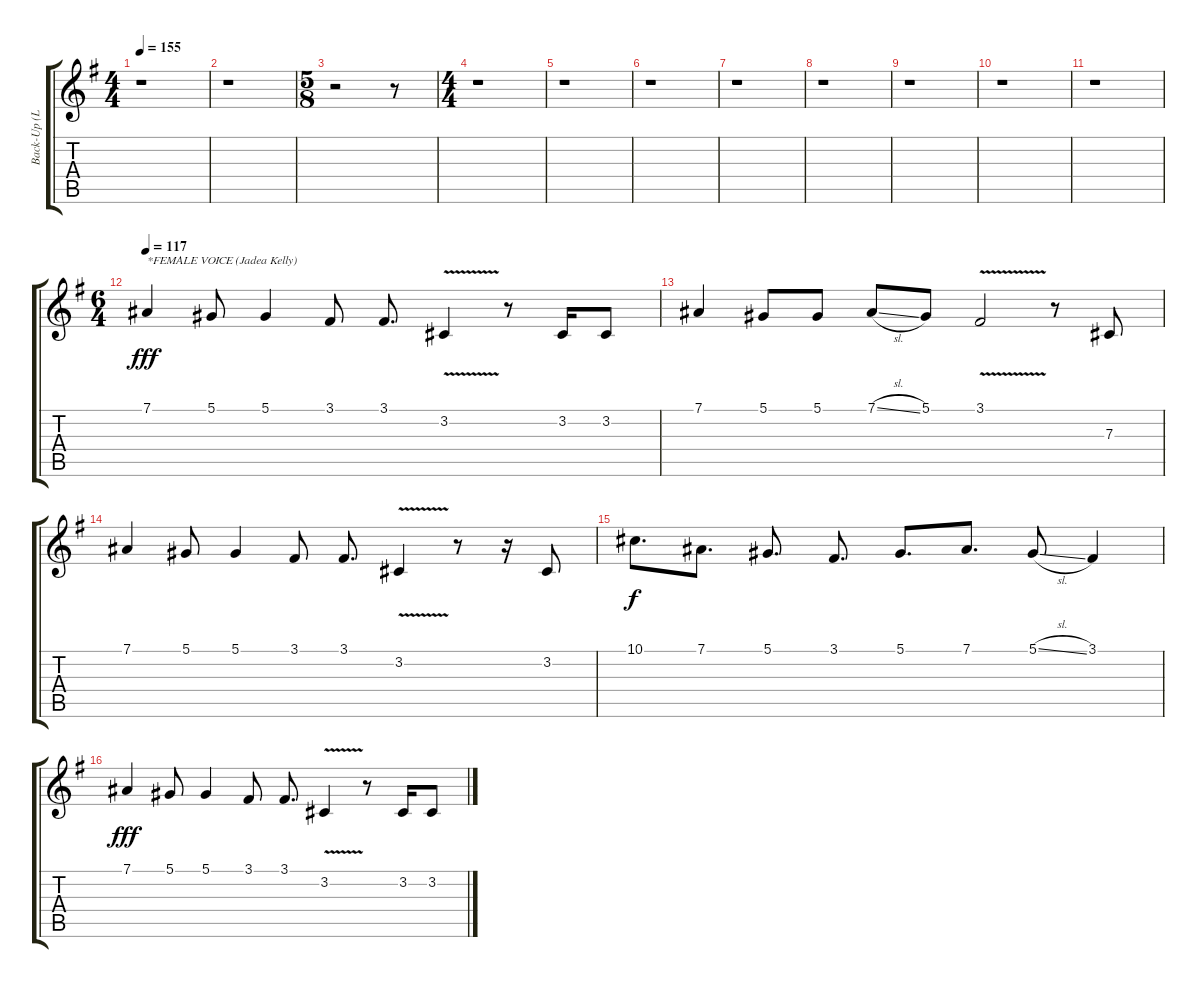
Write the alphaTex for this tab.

\track ("Back-Up (Luke, Tim, or Arif)" "Back-Up (L") {mute instrument lead1square}
\staff {score tabs}
\tuning (Eb4 Bb3 Gb3 Db3 Ab2 Eb2) {hide}
\ts (4 4)
\tempo 155
\clef g2
\ks g
r.1{dy fff} |
r.1 |
\ts (5 8)
r.2 r.8 |
\ts (4 4)
r.1 |
r.1 |
r.1 |
r.1 |
r.1 |
r.1 |
r.1 |
r.1 |
\ts (6 4)
\tempo 117
7.1.4{txt "*FEMALE VOICE (Jadea Kelly)" volume 16} 5.1.8 5.1.4 3.1.8 3.1.8{d} 3.2{v}.4 r.8 3.2.16 3.2.8 |
7.1.4 5.1.8 5.1.8 7.1{sl}.8 5.1.8 3.1{v}.2 r.8 7.3.8 |
7.1.4 5.1.8 5.1.4 3.1.8 3.1.8{d} 3.2{v}.4 r.8 r.16 3.2.8 |
10.1.8{d dy f} 7.1.8{d} 5.1.8{d} 3.1.8{d} 5.1.8{d} 7.1.8{d} 5.1{sl}.8 3.1.4 |
7.1.4{dy fff} 5.1.8 5.1.4 3.1.8 3.1.8{d} 3.2{v}.4 r.8 3.2.16 3.2.8
